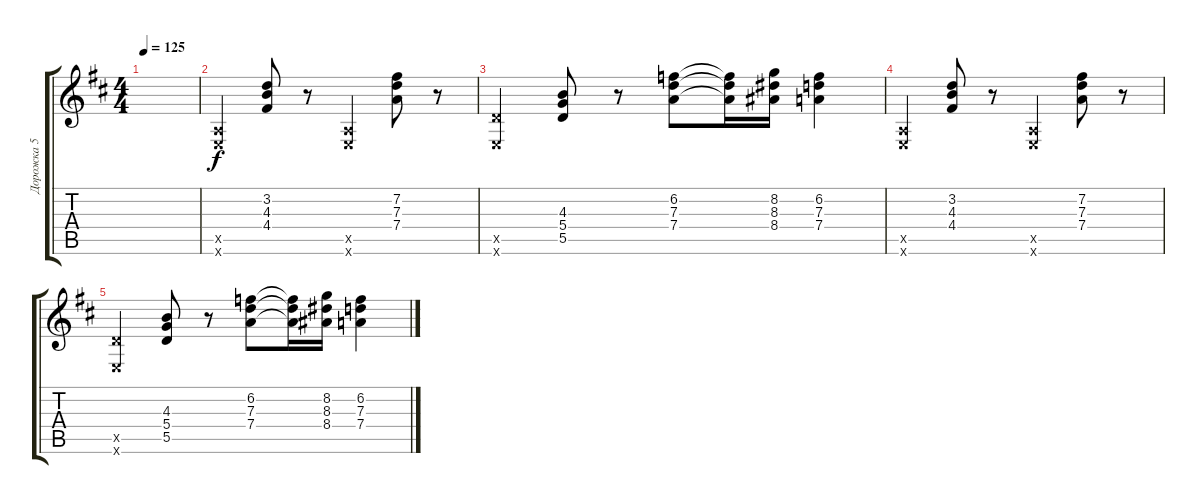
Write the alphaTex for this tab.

\track ("Дорожка 5" "Дорожка 5") {instrument overdrivenguitar}
\staff {score tabs}
\tuning (E4 B3 G3 D3 A2 E2) {hide}
\ts (4 4)
\tempo 125
\clef g2
\ks d
|
(0.5{x} 0.6{x}).4{dy f} (3.2 4.3 4.4).8 r.8 (0.5{x} 0.6{x}).4 (7.2 7.3 7.4).8 r.8 |
(5.5{x} 0.6{x}).4 (4.3 5.4 5.5).8 r.8 (6.2 7.3 7.4).8 (6.2{t} 7.3{t} 7.4{t}).16 (8.2 8.3 8.4).16 (6.2 7.3 7.4).4 |
(0.5{x} 0.6{x}).4 (3.2 4.3 4.4).8 r.8 (0.5{x} 0.6{x}).4 (7.2 7.3 7.4).8 r.8 |
(5.5{x} 0.6{x}).4 (4.3 5.4 5.5).8 r.8 (6.2 7.3 7.4).8 (6.2{t} 7.3{t} 7.4{t}).16 (8.2 8.3 8.4).16 (6.2 7.3 7.4).4
